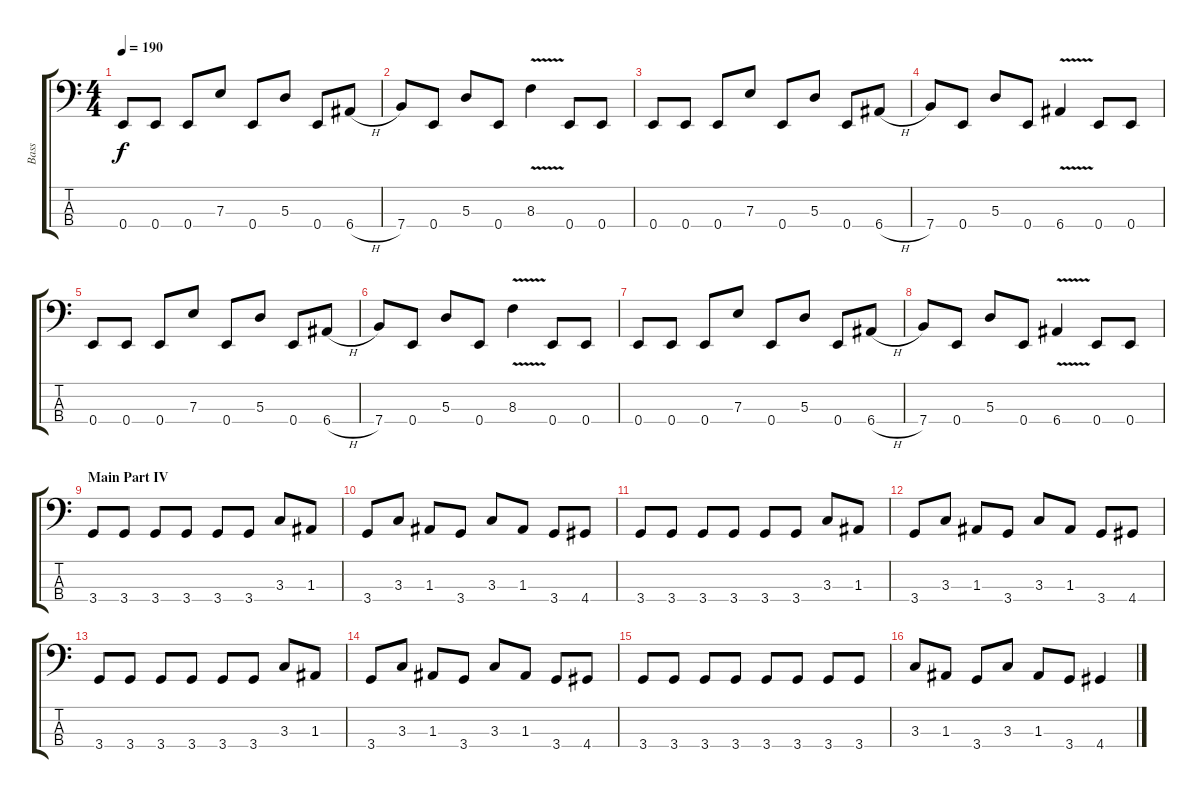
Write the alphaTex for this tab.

\track ("Bass" "Bass") {instrument electricbasspick}
\staff {score tabs}
\tuning (G2 D2 A1 E1) {hide}
\ts (4 4)
\tempo 190
\clef f4
\ks c
0.4.8{dy f} 0.4.8 0.4.8 7.3.8 0.4.8 5.3.8 0.4.8 6.4{h}.8 |
7.4.8 0.4.8 5.3.8 0.4.8 8.3{v}.4 0.4.8 0.4.8 |
0.4.8 0.4.8 0.4.8 7.3.8 0.4.8 5.3.8 0.4.8 6.4{h}.8 |
7.4.8 0.4.8 5.3.8 0.4.8 6.4{v}.4 0.4.8 0.4.8 |
0.4.8 0.4.8 0.4.8 7.3.8 0.4.8 5.3.8 0.4.8 6.4{h}.8 |
7.4.8 0.4.8 5.3.8 0.4.8 8.3{v}.4 0.4.8 0.4.8 |
0.4.8 0.4.8 0.4.8 7.3.8 0.4.8 5.3.8 0.4.8 6.4{h}.8 |
7.4.8 0.4.8 5.3.8 0.4.8 6.4{v}.4 0.4.8 0.4.8 |
\section ("" "Main Part IV")
3.4.8 3.4.8 3.4.8 3.4.8 3.4.8 3.4.8 3.3.8 1.3.8 |
3.4.8 3.3.8 1.3.8 3.4.8 3.3.8 1.3.8 3.4.8 4.4.8 |
3.4.8 3.4.8 3.4.8 3.4.8 3.4.8 3.4.8 3.3.8 1.3.8 |
3.4.8 3.3.8 1.3.8 3.4.8 3.3.8 1.3.8 3.4.8 4.4.8 |
3.4.8 3.4.8 3.4.8 3.4.8 3.4.8 3.4.8 3.3.8 1.3.8 |
3.4.8 3.3.8 1.3.8 3.4.8 3.3.8 1.3.8 3.4.8 4.4.8 |
3.4.8 3.4.8 3.4.8 3.4.8 3.4.8 3.4.8 3.4.8 3.4.8 |
3.3.8 1.3.8 3.4.8 3.3.8 1.3.8 3.4.8 4.4.4
